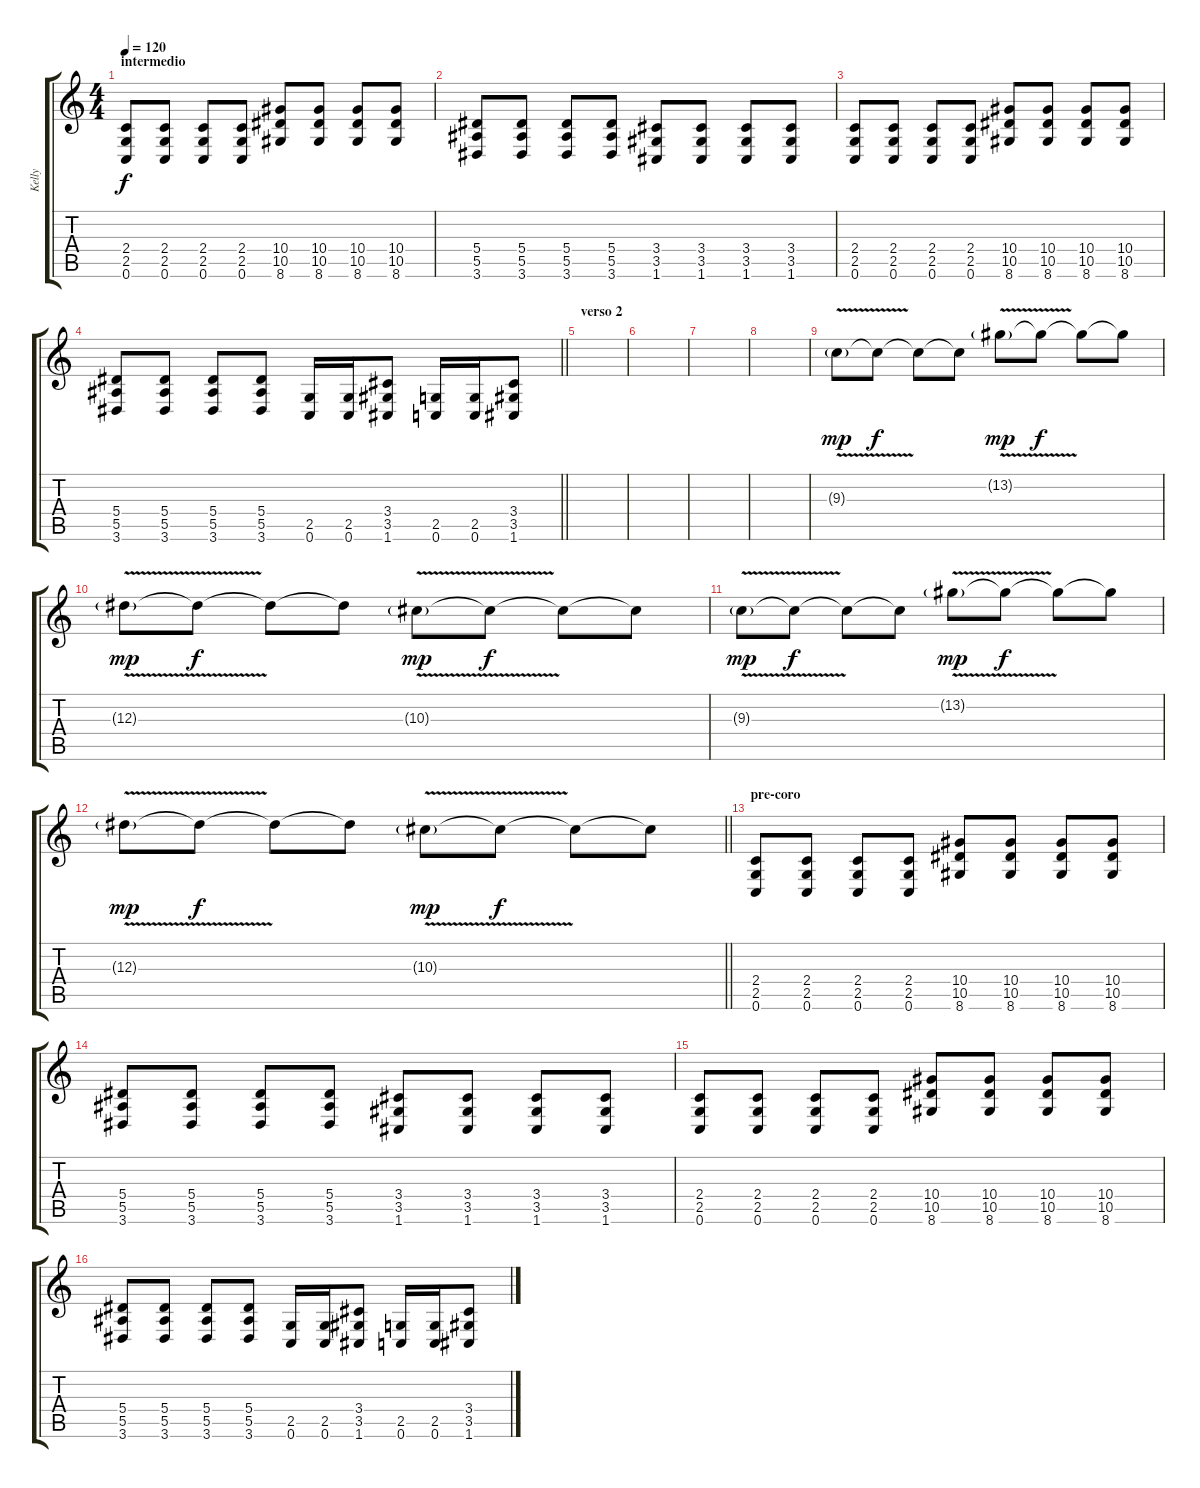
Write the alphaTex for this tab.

\track ("Kelly" "Kelly") {instrument distortionguitar}
\staff {score tabs}
\tuning (C4 G3 Eb3 Bb2 F2 C2) {hide}
\ts (4 4)
\section ("" "intermedio")
\tempo 120
\clef g2
\ks c
(2.4 2.5 0.6).8{dy f} (2.4 2.5 0.6).8 (2.4 2.5 0.6).8 (2.4 2.5 0.6).8 (10.4 10.5 8.6).8 (10.4 10.5 8.6).8 (10.4 10.5 8.6).8 (10.4 10.5 8.6).8 |
(5.4 5.5 3.6).8 (5.4 5.5 3.6).8 (5.4 5.5 3.6).8 (5.4 5.5 3.6).8 (3.4 3.5 1.6).8 (3.4 3.5 1.6).8 (3.4 3.5 1.6).8 (3.4 3.5 1.6).8 |
(2.4 2.5 0.6).8 (2.4 2.5 0.6).8 (2.4 2.5 0.6).8 (2.4 2.5 0.6).8 (10.4 10.5 8.6).8 (10.4 10.5 8.6).8 (10.4 10.5 8.6).8 (10.4 10.5 8.6).8 |
\barLineRight lightlight
(5.4 5.5 3.6).8 (5.4 5.5 3.6).8 (5.4 5.5 3.6).8 (5.4 5.5 3.6).8 (2.5 0.6).16 (2.5 0.6).16 (3.4 3.5 1.6).8 (2.5 0.6).16 (2.5 0.6).16 (3.4 3.5 1.6).8 |
\section ("" "verso 2")
|
|
|
|
9.3{v g}.8{dy mp} 9.3{t}.8{dy f} 9.3{t}.8 9.3{t}.8 13.2{v g}.8{dy mp} 13.2{t}.8{dy f} 13.2{t}.8 13.2{t}.8 |
12.3{v g}.8{dy mp} 12.3{t}.8{dy f} 12.3{t}.8 12.3{t}.8 10.3{v g}.8{dy mp} 10.3{t}.8{dy f} 10.3{t}.8 10.3{t}.8 |
9.3{v g}.8{dy mp} 9.3{t}.8{dy f} 9.3{t}.8 9.3{t}.8 13.2{v g}.8{dy mp} 13.2{t}.8{dy f} 13.2{t}.8 13.2{t}.8 |
\barLineRight lightlight
12.3{v g}.8{dy mp} 12.3{t}.8{dy f} 12.3{t}.8 12.3{t}.8 10.3{v g}.8{dy mp} 10.3{t}.8{dy f} 10.3{t}.8 10.3{t}.8 |
\section ("" "pre-coro")
(2.4 2.5 0.6).8 (2.4 2.5 0.6).8 (2.4 2.5 0.6).8 (2.4 2.5 0.6).8 (10.4 10.5 8.6).8 (10.4 10.5 8.6).8 (10.4 10.5 8.6).8 (10.4 10.5 8.6).8 |
(5.4 5.5 3.6).8 (5.4 5.5 3.6).8 (5.4 5.5 3.6).8 (5.4 5.5 3.6).8 (3.4 3.5 1.6).8 (3.4 3.5 1.6).8 (3.4 3.5 1.6).8 (3.4 3.5 1.6).8 |
(2.4 2.5 0.6).8 (2.4 2.5 0.6).8 (2.4 2.5 0.6).8 (2.4 2.5 0.6).8 (10.4 10.5 8.6).8 (10.4 10.5 8.6).8 (10.4 10.5 8.6).8 (10.4 10.5 8.6).8 |
(5.4 5.5 3.6).8 (5.4 5.5 3.6).8 (5.4 5.5 3.6).8 (5.4 5.5 3.6).8 (2.5 0.6).16 (2.5 0.6).16 (3.4 3.5 1.6).8 (2.5 0.6).16 (2.5 0.6).16 (3.4 3.5 1.6).8
